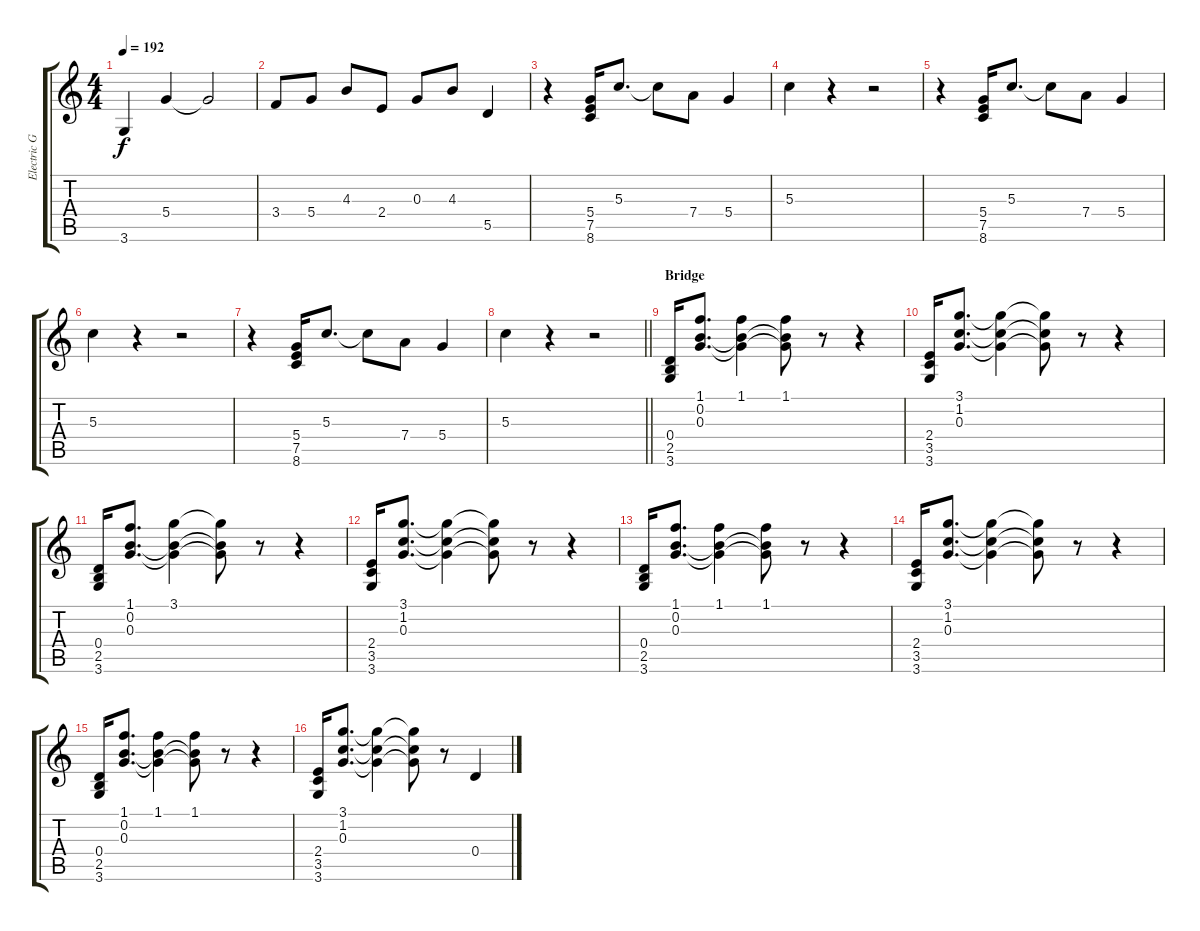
\track ("Electric Guitar (Clean) " "Electric G") {instrument electricguitarclean}
\staff {score tabs}
\tuning (E4 B3 G3 D3 A2 E2) {hide}
\ts (4 4)
\tempo 192
\clef g2
\ks c
3.6.4{dy f} 5.4.4 5.4{t}.2 |
3.4.8 5.4.8 4.3.8 2.4.8 0.3.8 4.3.8 5.5.4 |
r.4 (5.4 7.5 8.6).16 5.3.8{d} 5.3{t}.8 7.4.8 5.4.4 |
5.3.4 r.4 r.2 |
r.4 (5.4 7.5 8.6).16 5.3.8{d} 5.3{t}.8 7.4.8 5.4.4 |
5.3.4 r.4 r.2 |
r.4 (5.4 7.5 8.6).16 5.3.8{d} 5.3{t}.8 7.4.8 5.4.4 |
\barLineRight lightlight
5.3.4 r.4 r.2 |
\section ("" "Bridge")
(0.4 2.5 3.6).16 (1.1 0.2 0.3).8{d} (1.1 0.2{t} 0.3{t}).4 (1.1 0.2{t} 0.3{t}).8 r.8 r.4 |
(2.4 3.5 3.6).16 (3.1 1.2 0.3).8{d} (3.1{t} 1.2{t} 0.3{t}).4 (3.1{t} 1.2{t} 0.3{t}).8 r.8 r.4 |
(0.4 2.5 3.6).16 (1.1 0.2 0.3).8{d} (3.1 0.2{t} 0.3{t}).4 (3.1{t} 0.2{t} 0.3{t}).8 r.8 r.4 |
(2.4 3.5 3.6).16 (3.1 1.2 0.3).8{d} (3.1{t} 1.2{t} 0.3{t}).4 (3.1{t} 1.2{t} 0.3{t}).8 r.8 r.4 |
(0.4 2.5 3.6).16 (1.1 0.2 0.3).8{d} (1.1 0.2{t} 0.3{t}).4 (1.1 0.2{t} 0.3{t}).8 r.8 r.4 |
(2.4 3.5 3.6).16 (3.1 1.2 0.3).8{d} (3.1{t} 1.2{t} 0.3{t}).4 (3.1{t} 1.2{t} 0.3{t}).8 r.8 r.4 |
(0.4 2.5 3.6).16 (1.1 0.2 0.3).8{d} (1.1 0.2{t} 0.3{t}).4 (1.1 0.2{t} 0.3{t}).8 r.8 r.4 |
(2.4 3.5 3.6).16 (3.1 1.2 0.3).8{d} (3.1{t} 1.2{t} 0.3{t}).4 (3.1{t} 1.2{t} 0.3{t}).8 r.8 0.4.4
